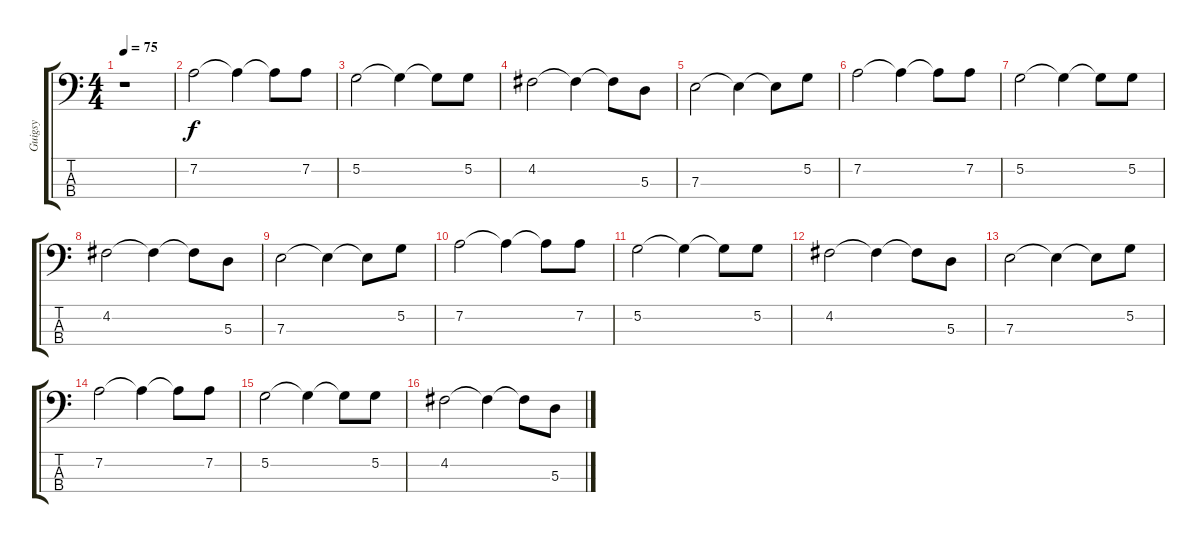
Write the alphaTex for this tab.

\track ("Guigsy" "Guigsy") {instrument electricbasspick}
\staff {score tabs}
\tuning (G2 D2 A1 E1) {hide}
\ts (4 4)
\tempo 75
\clef f4
\ks c
r.1{dy f} |
7.2.2 7.2{t}.4 7.2{t}.8 7.2.8 |
5.2.2 5.2{t}.4 5.2{t}.8 5.2.8 |
4.2.2 4.2{t}.4 4.2{t}.8 5.3.8 |
7.3.2 7.3{t}.4 7.3{t}.8 5.2.8 |
7.2.2 7.2{t}.4 7.2{t}.8 7.2.8 |
5.2.2 5.2{t}.4 5.2{t}.8 5.2.8 |
4.2.2 4.2{t}.4 4.2{t}.8 5.3.8 |
7.3.2 7.3{t}.4 7.3{t}.8 5.2.8 |
7.2.2 7.2{t}.4 7.2{t}.8 7.2.8 |
5.2.2 5.2{t}.4 5.2{t}.8 5.2.8 |
4.2.2 4.2{t}.4 4.2{t}.8 5.3.8 |
7.3.2 7.3{t}.4 7.3{t}.8 5.2.8 |
7.2.2 7.2{t}.4 7.2{t}.8 7.2.8 |
5.2.2 5.2{t}.4 5.2{t}.8 5.2.8 |
4.2.2 4.2{t}.4 4.2{t}.8 5.3.8
